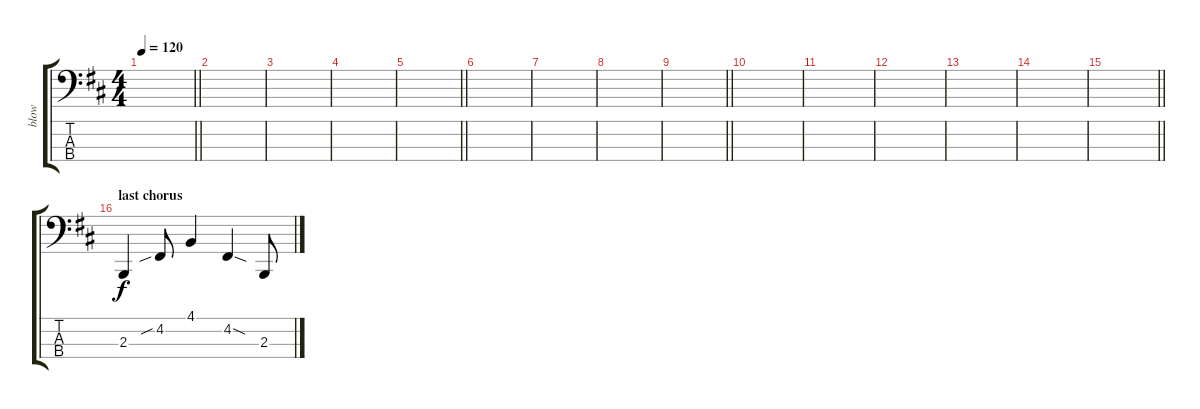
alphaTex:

\track ("blow" "blow") {instrument lead1square}
\staff {score tabs}
\tuning (G2 D2 A1 E1) {hide}
\ts (4 4)
\tempo 120
\clef f4
\barLineRight lightlight
\ks bminor
|
|
|
|
\barLineRight lightlight
|
|
|
|
\barLineRight lightlight
|
|
|
|
|
|
\barLineRight lightlight
|
\section ("" "last chorus")
2.3.4 4.2{sib}.8 4.1.4 4.2{sod}.4 2.3.8
